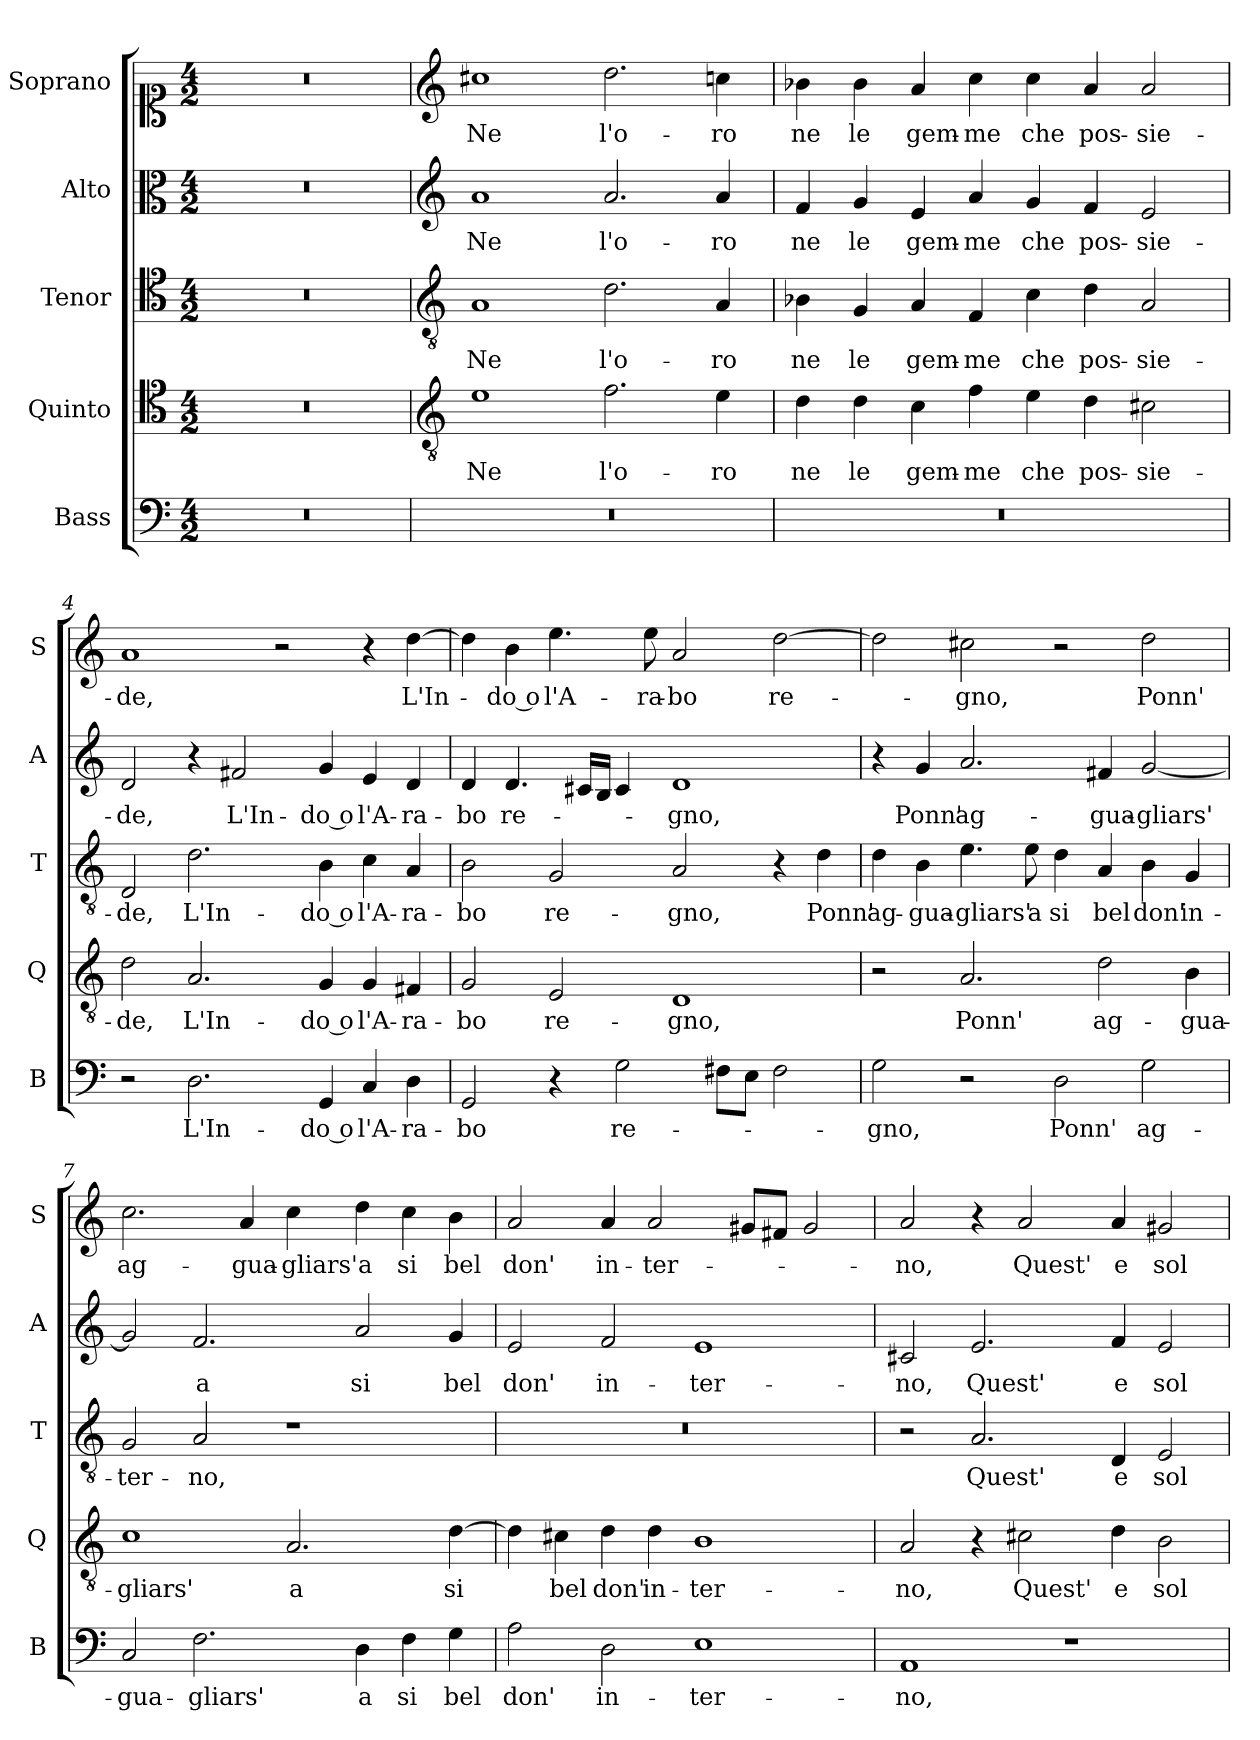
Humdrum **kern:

**kern	**text	**kern	**text	**kern	**text	**kern	**text	**kern	**text
*part5	*part5	*part4	*part4	*part3	*part3	*part2	*part2	*part1	*part1
*staff5	*staff5	*staff4	*staff4	*staff3	*staff3	*staff2	*staff2	*staff1	*staff1
*I"Bass	*	*I"Quinto	*	*I"Tenor	*	*I"Alto	*	*I"Soprano	*
*I'B	*	*I'Q	*	*I'T	*	*I'A	*	*I'S	*
*clefF4	*	*clefC4	*	*clefC4	*	*clefC3	*	*clefC1	*
*k[]	*	*k[]	*	*k[]	*	*k[]	*	*k[]	*
*C:	*	*C:	*	*C:	*	*C:	*	*C:	*
*M4/2	*	*M4/2	*	*M4/2	*	*M4/2	*	*M4/2	*
=1	=1	=1	=1	=1	=1	=1	=1	=1	=1
0r	.	0r	.	0r	.	0r	.	0r	.
=2	=2	=2	=2	=2	=2	=2	=2	=2	=2
*	*	*clefGv2	*	*clefGv2	*	*clefG2	*	*clefG2	*
!	!	!	!LO:LY:b	!	!LO:LY:b	!	!LO:LY:b	!	!LO:LY:b
0r	.	1e	Ne	1A	Ne	1a	Ne	1cc#X	Ne
!	!	!	!LO:LY:b	!	!LO:LY:b	!	!LO:LY:b	!	!LO:LY:b
.	.	2.f\	l'o-	2.d\	l'o-	2.a/	l'o-	2.dd\	l'o-
!	!	!	!LO:LY:b	!	!LO:LY:b	!	!LO:LY:b	!	!LO:LY:b
.	.	4e\	-ro	4A/	-ro	4a/	-ro	4ccn\	-ro
=3	=3	=3	=3	=3	=3	=3	=3	=3	=3
!	!	!	!LO:LY:b	!	!LO:LY:b	!	!LO:LY:b	!	!LO:LY:b
0r	.	4d\	ne	4B-X\	ne	4f/	ne	4b-X\	ne
!	!	!	!LO:LY:b	!	!LO:LY:b	!	!LO:LY:b	!	!LO:LY:b
.	.	4d\	le	4G/	le	4g/	le	4b-\	le
!	!	!	!LO:LY:b	!	!LO:LY:b	!	!LO:LY:b	!	!LO:LY:b
.	.	4c\	gem-	4A/	gem-	4e/	gem-	4a/	gem-
!	!	!	!LO:LY:b	!	!LO:LY:b	!	!LO:LY:b	!	!LO:LY:b
.	.	4f\	-me	4F/	-me	4a/	-me	4cc\	-me
!	!	!	!LO:LY:b	!	!LO:LY:b	!	!LO:LY:b	!	!LO:LY:b
.	.	4e\	che	4c\	che	4g/	che	4cc\	che
!	!	!	!LO:LY:b	!	!LO:LY:b	!	!LO:LY:b	!	!LO:LY:b
.	.	4d\	pos-	4d\	pos-	4f/	pos-	4a/	pos-
!	!	!	!LO:LY:b	!	!LO:LY:b	!	!LO:LY:b	!	!LO:LY:b
.	.	2c#X\	-sie-	2A/	-sie-	2e/	-sie-	2a/	-sie-
=4	=4	=4	=4	=4	=4	=4	=4	=4	=4
!	!	!	!LO:LY:b	!	!LO:LY:b	!	!LO:LY:b	!	!LO:LY:b
2r	.	2d\	-de,	2D/	-de,	2d/	-de,	1a	-de,
!	!LO:LY:b	!	!LO:LY:b	!	!LO:LY:b	!	!	!	!
2.D\	L'In-	2.A/	L'In-	2.d\	L'In-	4r	.	.	.
!	!	!	!	!	!	!	!LO:LY:b	!	!
.	.	.	.	.	.	2f#X/	L'In-	.	.
.	.	.	.	.	.	.	.	2r	.
!	!LO:LY:b	!	!LO:LY:b	!	!LO:LY:b	!	!LO:LY:b	!	!
4GG/	-do o	4G/	-do o	4B\	-do o	4g/	-do o	.	.
!	!LO:LY:b	!	!LO:LY:b	!	!LO:LY:b	!	!LO:LY:b	!	!
4C/	l'A-	4G/	l'A-	4c\	l'A-	4e/	l'A-	4r	.
!	!LO:LY:b	!	!LO:LY:b	!	!LO:LY:b	!	!LO:LY:b	!	!LO:LY:b
4D\	-ra-	4F#X/	-ra-	4A/	-ra-	4d/	-ra-	[4dd\	L'In-
!!LO:LB:g=z
=5	=5	=5	=5	=5	=5	=5	=5	=5	=5
!	!LO:LY:b	!	!LO:LY:b	!	!LO:LY:b	!	!LO:LY:b	!	!
2GG/	-bo	2G/	-bo	2B\	-bo	4d/	-bo	4dd\]	.
!	!	!	!	!	!	!	!LO:LY:b	!	!LO:LY:b
.	.	.	.	.	.	4.d/	re-	4b\	-do o
!	!	!	!LO:LY:b	!	!LO:LY:b	!	!	!	!LO:LY:b
4r	.	2E/	re-	2G/	re-	.	.	4.ee\	l'A-
.	.	.	.	.	.	16c#X/LL	.	.	.
.	.	.	.	.	.	16B/JJ	.	.	.
!	!LO:LY:b	!	!	!	!	!	!	!	!
2G\	re-	.	.	.	.	4c#/	.	.	.
!	!	!	!	!	!	!	!	!	!LO:LY:b
.	.	.	.	.	.	.	.	8ee\	-ra-
!	!	!	!LO:LY:b	!	!LO:LY:b	!	!LO:LY:b	!	!LO:LY:b
.	.	1D	-gno,	2A/	-gno,	1d	-gno,	2a/	-bo
8F#X\L	.	.	.	.	.	.	.	.	.
8E\J	.	.	.	.	.	.	.	.	.
!	!	!	!	!	!	!	!	!	!LO:LY:b
2F#\	.	.	.	4r	.	.	.	[2dd\	re-
!	!	!	!	!	!LO:LY:b	!	!	!	!
.	.	.	.	4d\	Ponn'	.	.	.	.
=6	=6	=6	=6	=6	=6	=6	=6	=6	=6
!	!LO:LY:b	!	!	!	!LO:LY:b	!	!	!	!
2G\	-gno,	2r	.	4d\	ag-	4r	.	2dd\]	.
!	!	!	!	!	!LO:LY:b	!	!LO:LY:b	!	!
.	.	.	.	4B\	-gua-	4g/	Ponn'	.	.
!	!	!	!LO:LY:b	!	!LO:LY:b	!	!LO:LY:b	!	!LO:LY:b
2r	.	2.A/	Ponn'	4.e\	-gliars'	2.a/	ag-	2cc#X\	-gno,
!	!	!	!	!	!LO:LY:b	!	!	!	!
.	.	.	.	8e\	a	.	.	.	.
!	!LO:LY:b	!	!	!	!LO:LY:b	!	!	!	!
2D\	Ponn'	.	.	4d\	si	.	.	2r	.
!	!	!	!LO:LY:b	!	!LO:LY:b	!	!LO:LY:b	!	!
.	.	2d\	ag-	4A/	bel	4f#X/	-gua-	.	.
!	!LO:LY:b	!	!	!	!LO:LY:b	!	!LO:LY:b	!	!LO:LY:b
2G\	ag-	.	.	4B\	don'	[2g/	-gliars'	2dd\	Ponn'
!	!	!	!LO:LY:b	!	!LO:LY:b	!	!	!	!
.	.	4B\	-gua-	4G/	in-	.	.	.	.
=7	=7	=7	=7	=7	=7	=7	=7	=7	=7
!	!LO:LY:b	!	!LO:LY:b	!	!LO:LY:b	!	!	!	!LO:LY:b
2C/	-gua-	1c	-gliars'	2G/	-ter-	2g/]	.	2.cc\	ag-
!	!LO:LY:b	!	!	!	!LO:LY:b	!	!LO:LY:b	!	!
2.F\	-gliars'	.	.	2A/	-no,	2.f/	a	.	.
!	!	!	!	!	!	!	!	!	!LO:LY:b
.	.	.	.	.	.	.	.	4a/	-gua-
!	!	!	!LO:LY:b	!	!	!	!	!	!LO:LY:b
.	.	2.A/	a	1r	.	.	.	4cc\	-gliars'
!	!LO:LY:b	!	!	!	!	!	!LO:LY:b	!	!LO:LY:b
4D\	a	.	.	.	.	2a/	si	4dd\	a
!	!LO:LY:b	!	!	!	!	!	!	!	!LO:LY:b
4F\	si	.	.	.	.	.	.	4cc\	si
!	!LO:LY:b	!	!LO:LY:b	!	!	!	!LO:LY:b	!	!LO:LY:b
4G\	bel	[4d\	si	.	.	4g/	bel	4b\	bel
!!LO:PB:g=z
=8	=8	=8	=8	=8	=8	=8	=8	=8	=8
!	!LO:LY:b	!	!	!	!	!	!LO:LY:b	!	!LO:LY:b
2A\	don'	4d\]	.	0r	.	2e/	don'	2a/	don'
!	!	!	!LO:LY:b	!	!	!	!	!	!
.	.	4c#X\	bel	.	.	.	.	.	.
!	!LO:LY:b	!	!LO:LY:b	!	!	!	!LO:LY:b	!	!LO:LY:b
2D\	in-	4d\	don'	.	.	2f/	in-	4a/	in-
!	!	!	!LO:LY:b	!	!	!	!	!	!LO:LY:b
.	.	4d\	in-	.	.	.	.	2a/	-ter-
!	!LO:LY:b	!	!LO:LY:b	!	!	!	!LO:LY:b	!	!
1E	-ter-	1B	-ter-	.	.	1e	-ter-	.	.
.	.	.	.	.	.	.	.	8g#X/L	.
.	.	.	.	.	.	.	.	8f#X/J	.
.	.	.	.	.	.	.	.	2g#/	.
=9	=9	=9	=9	=9	=9	=9	=9	=9	=9
!	!LO:LY:b	!	!LO:LY:b	!	!	!	!LO:LY:b	!	!LO:LY:b
1AA	-no,	2A/	-no,	2r	.	2c#X/	-no,	2a/	-no,
!	!	!	!	!	!LO:LY:b	!	!LO:LY:b	!	!
.	.	4r	.	2.A/	Quest'	2.e/	Quest'	4r	.
!	!	!	!LO:LY:b	!	!	!	!	!	!LO:LY:b
.	.	2c#X\	Quest'	.	.	.	.	2a/	Quest'
1r	.	.	.	.	.	.	.	.	.
!	!	!	!LO:LY:b	!	!LO:LY:b	!	!LO:LY:b	!	!LO:LY:b
.	.	4d\	e	4D/	e	4f/	e	4a/	e
!	!	!	!LO:LY:b	!	!LO:LY:b	!	!LO:LY:b	!	!LO:LY:b
.	.	2B\	sol	2E/	sol	2e/	sol	2g#X/	sol
=	=	=	=	=	=	=	=	=	=
*-	*-	*-	*-	*-	*-	*-	*-	*-	*-
